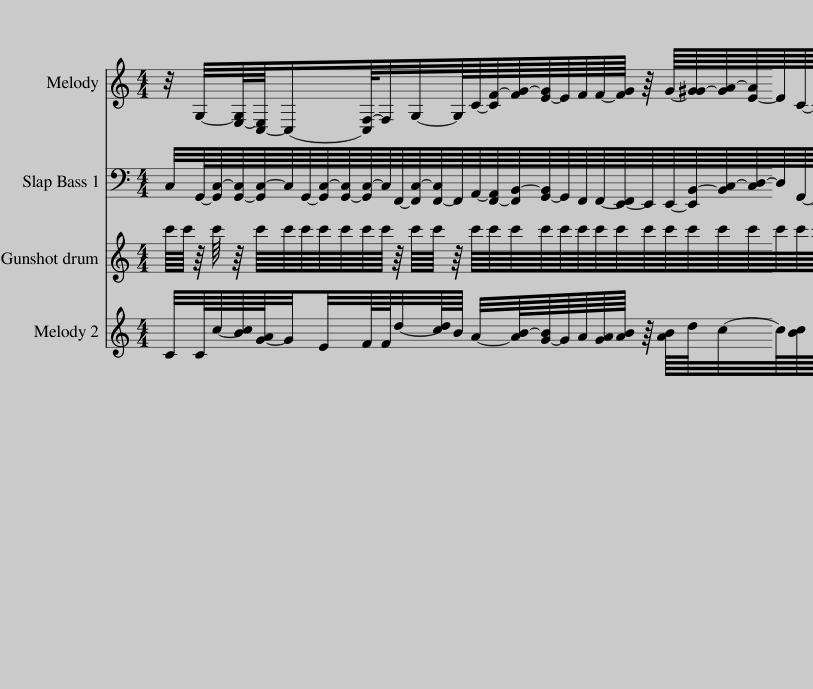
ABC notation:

X:1
%%score 1 2 3 4
L:1/8
Q:1/4=11
M:4/4
I:linebreak $
K:C
V:1 treble
V:2 bass
V:3 treble
V:4 treble
V:1
 z/4 G,/4-[E,-G,]/8[C,-E,]/8C,/-[C,F,-]/8F,/4G,/4-G,/8C/8-[CF-]/8[FG-]/8[E-G]/8E/8F/8F/8-[FG]/8 z/8 G/8-[G^G-]/8[GA-]/8[E-A]/8E/8C/8-[CD-]/8[Dc-]/8c/8B/8-[A-B]/8[=G-A]/8G/-G/8 z/4 z/ z2 |] %1
V:2
 C,/4G,,/8-[G,,C,-]/8[G,,-C,]/8[G,,C,-]/8C,/8G,,/8-[G,,C,-]/8[G,,-C,]/8[G,,C,-]/8C,/8F,,/8-[F,,C,-]/8[F,,-C,]/8F,,/8A,,/8-[F,,-A,,]/8[F,,B,,-]/8[G,,-B,,]/8G,,/8F,,/8F,,/8-[E,,-F,,]/8E,,/8E,,/8-[E,,B,,-]/8[B,,C,-]/8[C,D,-]/8D,/8G,,/8-[D,,-G,,]/8[D,,F,,-]/8F,,/8G,,/8-[G,,B,,-]/8[B,,C,]/8C,/8C,/8C,/4A,,/8A,,/8 z/8 A,,/8 z/8 A,,/8A,,/8A,,/8A,,/8A,,/8A,,/8A,,/8 z/8 A,,/8A,,/8 z/8 A,,/8A,,/8A,,/8A,,/8 z/8 z/4 |] %1
V:3
 c'/8c'/8 z/8 c'/8 z/8 c'/8c'/8c'/8c'/8c'/8c'/8c'/8 z/8 c'/8c'/8 z/8 c'/8c'/8c'/8c'/8c'/8c'/8c'/8c'/8c'/8c'/8c'/8c'/8c'/8c'/8c'/8c'/8c'/8c'/8c'/8c'/8c'/8c'/8c'/8c'/8 z/8 c'/8c'/8 z/8 c'/8 z/8 c'/8c'/8c'/8c'/8c'/8c'/8c'/8 z/8 c'/8c'/8 z/8 c'/8c'/8c'/8c'/8 z/8 z/4 |] %1
V:4
 C/4C/8c/8-[Bc]/8[G-A]/8G/4E/4F/8F/8d/4-[cd]/8B/8 A/4-[AB-]/8[G-B]/8G/8A/8[GA]/8[AB]/8 z/8 [AB]/8d/8c/4-c/8[Bc]/8[Fc]/8[Ff-]/8f/8e/8-[d-e]/8[c-d]/8c/-c/8 z/4 z/ z2 |] %1
